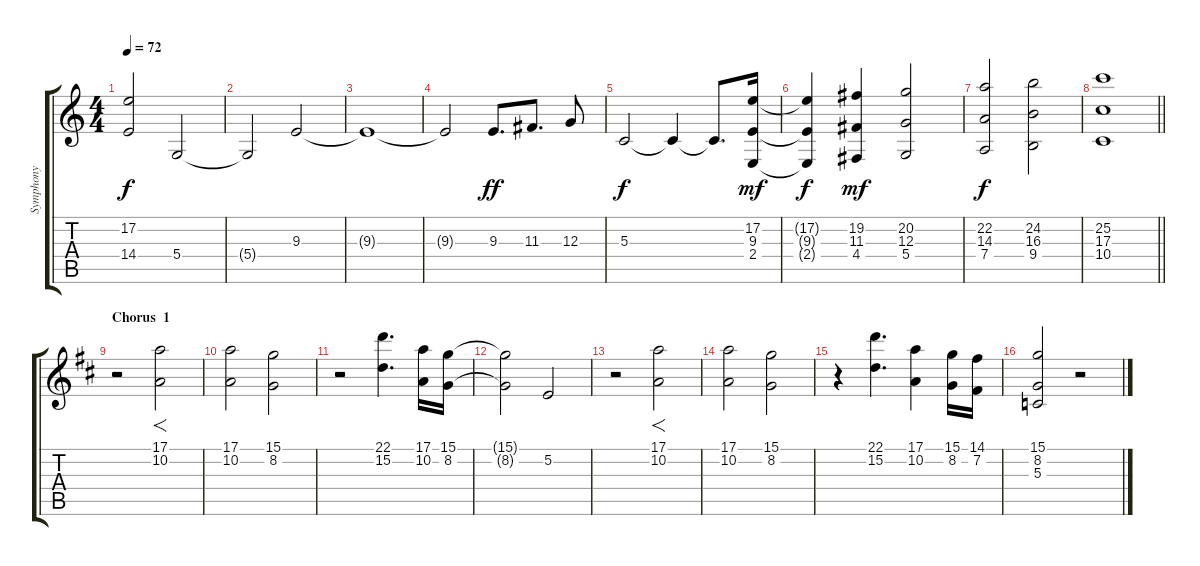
\track ("Symphony" "Symphony") {instrument stringensemble1}
\staff {score tabs}
\tuning (E4 B3 G3 D3 A2 E2) {hide}
\ts (4 4)
\tempo 72
\clef g2
\ks c
(17.2{t} 14.4{t}).2{dy f} 5.4.2 |
5.4{t}.2 9.3.2 |
9.3{t}.1 |
9.3{t}.2 9.3.8{d dy ff} 11.3.8{d} 12.3.8 |
5.3.2{dy f} 5.3{t}.4{volume 0} 5.3{t}.8{d} (17.2 9.3 2.4).16{dy mf volume 13} |
(17.2{t} 9.3{t} 2.4{t}).4{dy f} (19.2 11.3 4.4).4{dy mf} (20.2 12.3 5.4).2 |
(22.2 14.3 7.4).2{dy f} (24.2 16.3 9.4).2 |
\barLineRight lightlight
(25.2 17.3 10.4).1 |
\section ("" "Chorus  1")
\ks d
r.2{volume 13} (17.1 10.2).2{f} |
(17.1 10.2).2 (15.1 8.2).2 |
r.2 (22.1 15.2).4{d} (17.1 10.2).16 (15.1 8.2).16 |
(15.1{t} 8.2{t}).2 5.2.2 |
r.2{volume 13} (17.1 10.2).2{f} |
(17.1 10.2).2 (15.1 8.2).2 |
r.4 (22.1 15.2).4{d} (17.1 10.2).4 (15.1 8.2).16 (14.1 7.2).16 |
(15.1 8.2 5.3).2{volume 0} r.2
